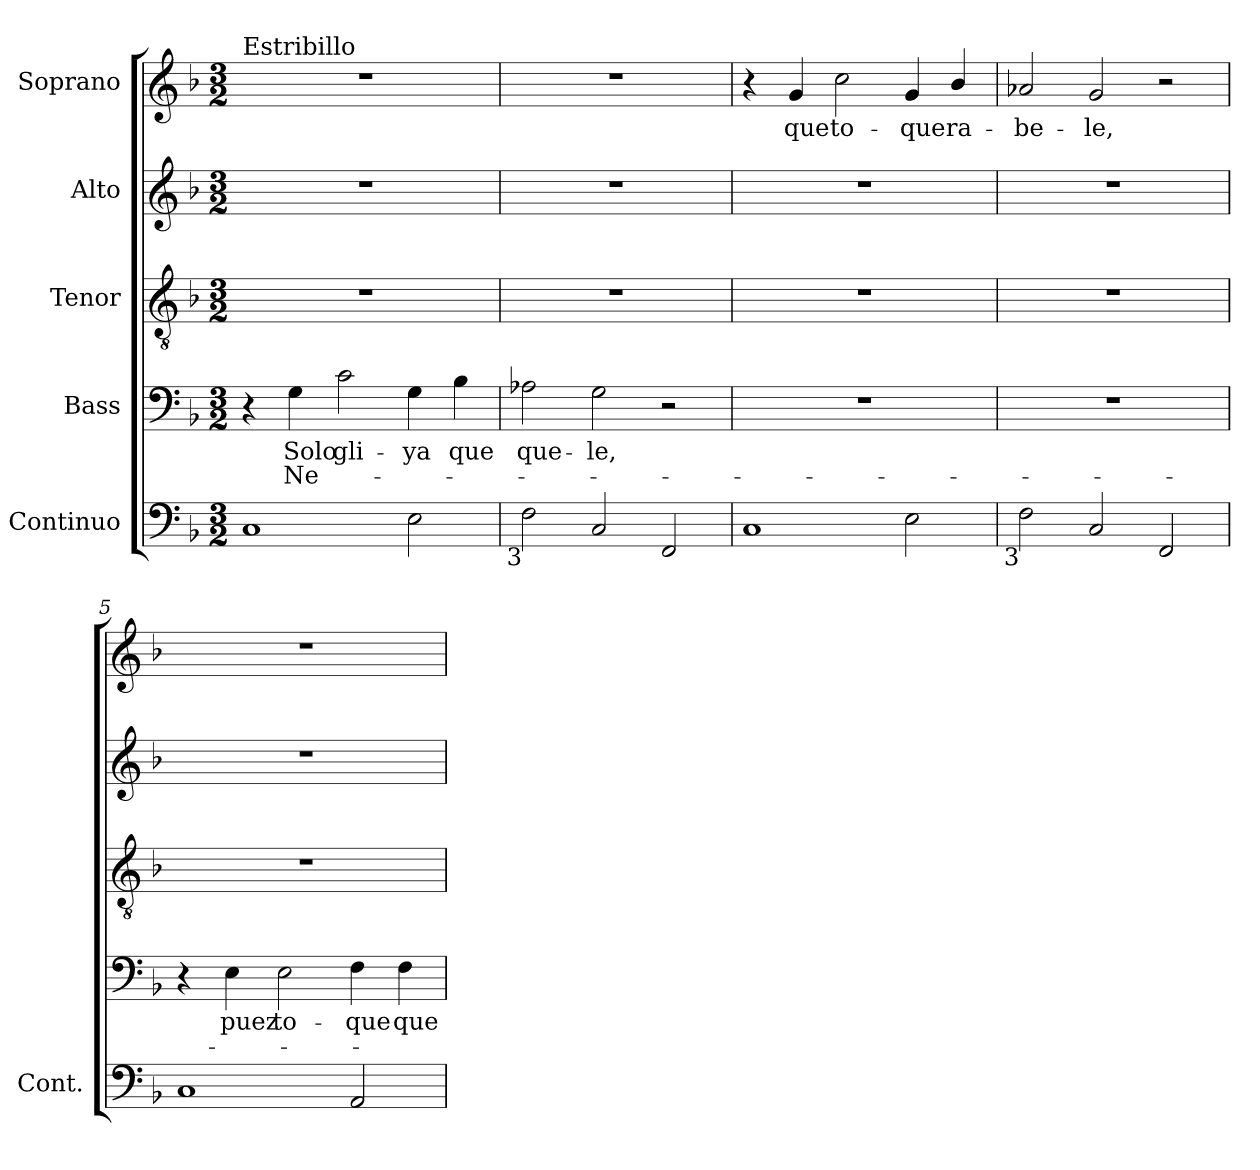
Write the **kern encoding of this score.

**kern	**kern	**text	**text	**kern	**kern	**kern	**text
*part5	*part4	*part4	*part4	*part3	*part2	*part1	*part1
*staff5	*staff4	*staff4	*staff4	*staff3	*staff2	*staff1	*staff1
*I"Continuo	*I"Bass	*	*	*I"Tenor	*I"Alto	*I"Soprano	*
*I'Cont.	*	*	*	*	*	*	*
!!LO:PB:g=z
*clefF4	*clefF4	*	*	*clefGv2	*clefG2	*clefG2	*
*	*	*	*	*ITrd7c12	*	*	*
*k[b-]	*k[b-]	*	*	*k[b-]	*k[b-]	*k[b-]	*
*F:	*F:	*	*	*F:	*F:	*F:	*
*M3/2	*M3/2	*	*	*M3/2	*M3/2	*M3/2	*
=1	=1	=1	=1	=1	=1	=1	=1
!	!	!	!	!	!	!LO:TX:a:t=Estribillo	!
!	!	!	!	!LO:N:vis=1	!LO:N:vis=1	!LO:N:vis=1	!
1Ci	4r	.	.	1.r	1.r	1.r	.
!	!	!LO:LY:a:color=#000000	!LO:LY:b:color=#000000	!	!	!	!
.	4Gi\	Solo	Ne-	.	.	.	.
!	!	!LO:LY:b:color=#000000	!	!	!	!	!
.	2ci\	-gli-	.	.	.	.	.
!	!	!LO:LY:b:color=#000000	!	!	!	!	!
2Ei\	4Gi\	-ya	.	.	.	.	.
!	!	!LO:LY:b:color=#000000	!	!	!	!	!
.	4B-i\	que	.	.	.	.	.
=2	=2	=2	=2	=2	=2	=2	=2
!LO:TX:b:rj:t=3	!	!	!	!	!	!	!
!	!	!LO:LY:b:color=#000000	!	!LO:N:vis=1	!LO:N:vis=1	!LO:N:vis=1	!
2Fi\	2A-Xi\	que-	.	1.r	1.r	1.r	.
!	!	!LO:LY:b:color=#000000	!	!	!	!	!
2Ci/	2Gi\	-le,	.	.	.	.	.
2FFi/	2r	.	.	.	.	.	.
=3	=3	=3	=3	=3	=3	=3	=3
!	!LO:N:vis=1	!	!	!LO:N:vis=1	!LO:N:vis=1	!	!
1Ci	1.r	.	.	1.r	1.r	4r	.
!	!	!	!	!	!	!	!LO:LY:b:color=#000000
.	.	.	.	.	.	4gi/	que
!	!	!	!	!	!	!	!LO:LY:b:color=#000000
.	.	.	.	.	.	2cci\	to-
!	!	!	!	!	!	!	!LO:LY:b:color=#000000
2Ei\	.	.	.	.	.	4gi/	-que
!	!	!	!	!	!	!	!LO:LY:b:color=#000000
.	.	.	.	.	.	4b-i/	ra-
=4	=4	=4	=4	=4	=4	=4	=4
!	!LO:N:vis=1	!	!	!LO:N:vis=1	!LO:N:vis=1	!	!
!LO:TX:b:rj:t=3	!	!	!	!	!	!	!
!	!	!	!	!	!	!	!LO:LY:b:color=#000000
2Fi\	1.r	.	.	1.r	1.r	2a-Xi/	-be-
!	!	!	!	!	!	!	!LO:LY:b:color=#000000
2Ci/	.	.	.	.	.	2gi/	-le,
2FFi/	.	.	.	.	.	2r	.
=5	=5	=5	=5	=5	=5	=5	=5
!	!	!	!	!LO:N:vis=1	!LO:N:vis=1	!LO:N:vis=1	!
1Ci	4r	.	.	1.r	1.r	1.r	.
!	!	!LO:LY:b:color=#000000	!	!	!	!	!
.	4Ei\	puez	.	.	.	.	.
!	!	!LO:LY:b:color=#000000	!	!	!	!	!
.	2Ei\	to-	.	.	.	.	.
!	!	!LO:LY:b:color=#000000	!	!	!	!	!
2AAi/	4Fi\	-que	.	.	.	.	.
!	!	!LO:LY:b:color=#000000	!	!	!	!	!
.	4Fi\	que	.	.	.	.	.
=	=	=	=	=	=	=	=
*-	*-	*-	*-	*-	*-	*-	*-
